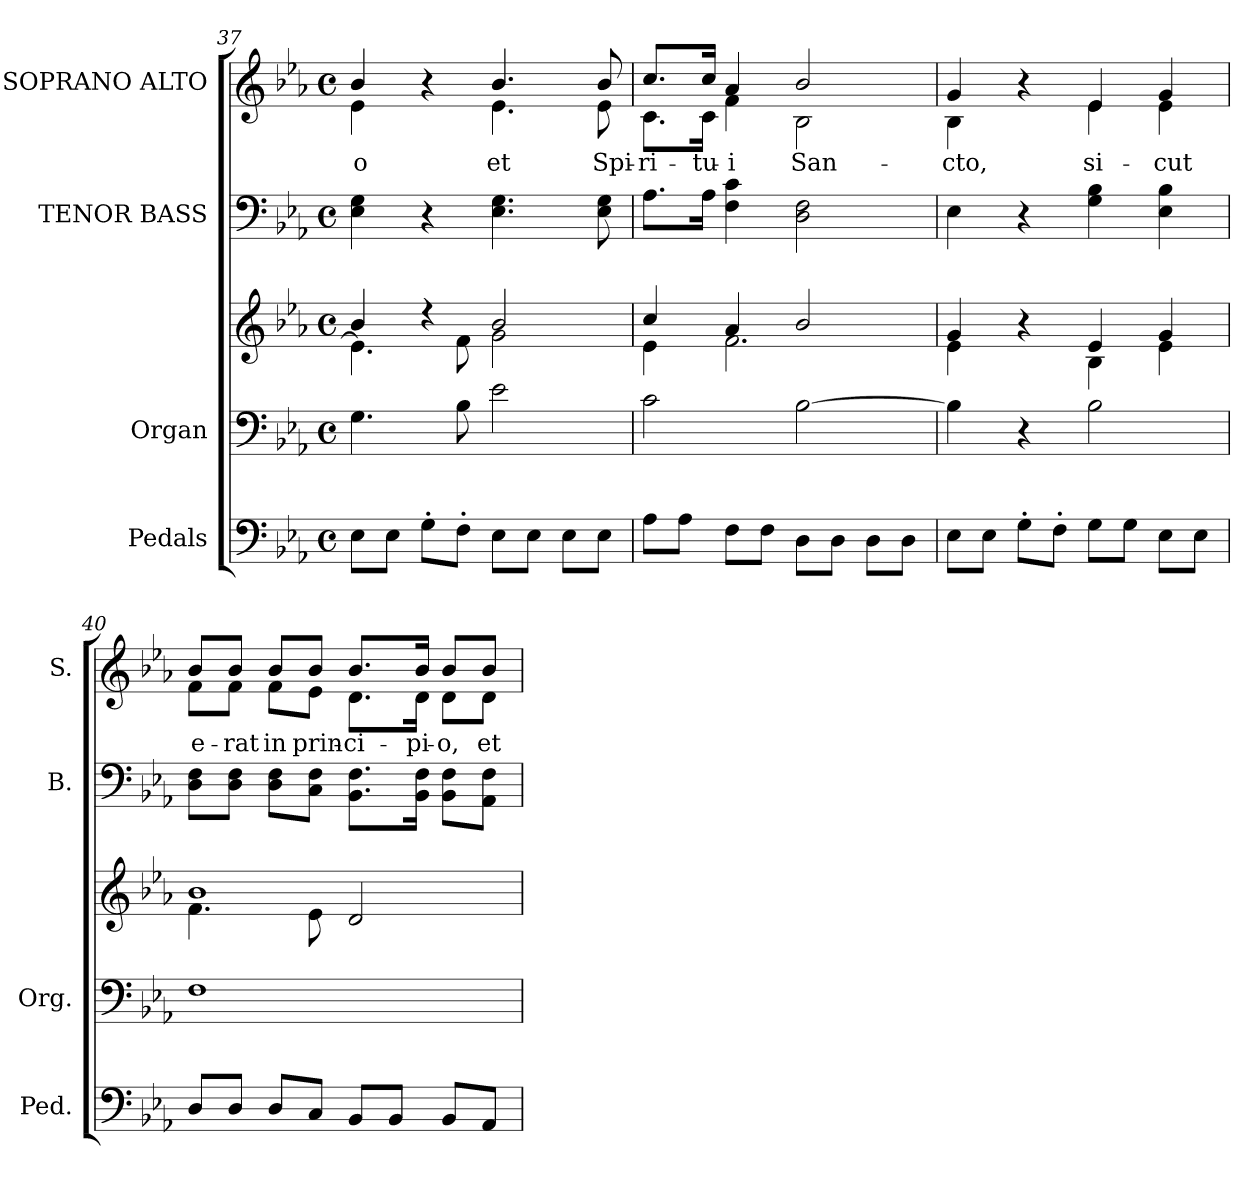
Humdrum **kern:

**kern	**kern	**kern	**kern	**kern	**text
*part4	*part3	*part3	*part2	*part1	*part1
*staff5	*staff4	*staff3	*staff2	*staff1	*staff1
*I"Pedals	*I"Organ	*	*I"TENOR BASS	*I"SOPRANO ALTO	*
*I'Ped.	*I'Org.	*	*I'B.	*I'S.	*
*clefF4	*clefF4	*clefG2	*clefF4	*clefG2	*
*k[b-e-a-]	*k[b-e-a-]	*k[b-e-a-]	*k[b-e-a-]	*k[b-e-a-]	*
*E-:	*E-:	*E-:	*E-:	*E-:	*
*M4/4	*M4/4	*M4/4	*M4/4	*M4/4	*
*met(c)	*met(c)	*met(c)	*met(c)	*met(c)	*
=37	=37	=37	=37	=37	=37
*	*	*^	*	*	*
!	!	!	!	!	!	!LO:LY:b:color=#000000
*	*	*	*	*	*^	*
8E-i\L	4.Gi\	4b-i/	4.e-i\]	4E-i\ 4Gi	4b-i/	4e-i\	-o
8E-i\J	.	.	.	.	.	.	.
8G'i\L	.	4r	.	4r	4r	4ryy	.
8F'i\J	8B-i\	.	8fi\	.	.	.	.
!	!	!	!	!	!	!	!LO:LY:b:color=#000000
8E-i\L	2e-i\	2b-i/	2gi\	4.E-i\ 4.Gi	4.b-i/	4.e-i\	et
8E-i\J	.	.	.	.	.	.	.
8E-i\L	.	.	.	.	.	.	.
!	!	!	!	!	!	!	!LO:LY:b:color=#000000
8E-i\J	.	.	.	8E-i\ 8Gi	8b-i/	8e-i\	Spi-
!!LO:PB:g=z	!!
=38	=38	=38	=38	=38	=38	=38	=38
!	!	!	!	!	!	!	!LO:LY:b:color=#000000
8A-i\L	2ci\	4cci/	4e-i\	8.A-i\L	8.cci/L	8.ci\L	-ri-
8A-i\J	.	.	.	.	.	.	.
!	!	!	!	!	!	!	!LO:LY:b:color=#000000
.	.	.	.	16A-i\Jk	16cci/Jk	16ci\Jk	-tu-
!	!	!	!	!	!	!	!LO:LY:b:color=#000000
8Fi\L	.	4a-i/	2.fi\	4Fi\ 4ci	4a-i/	4fi\	-i
8Fi\J	.	.	.	.	.	.	.
!	!	!	!	!	!	!	!LO:LY:b:color=#000000
8Di\L	[2B-i\	2b-i/	.	2Di\ 2Fi	2b-i/	2B-i\	San-
8Di\J	.	.	.	.	.	.	.
8Di\L	.	.	.	.	.	.	.
8Di\J	.	.	.	.	.	.	.
=39	=39	=39	=39	=39	=39	=39	=39
!	!	!	!	!	!	!	!LO:LY:b:color=#000000
8E-i\L	4B-i\]	4gi/	4e-i\	4E-i\	4gi/	4B-i\	-cto,
8E-i\J	.	.	.	.	.	.	.
8G'i\L	4r	4r	4ryy	4r	4r	4ryy	.
8F'i\J	.	.	.	.	.	.	.
!	!	!	!	!	!	!	!LO:LY:b:color=#000000
8Gi\L	2B-i\	4e-i/	4B-i\	4Gi\ 4B-i	4e-i/	4e-i\	si-
8Gi\J	.	.	.	.	.	.	.
!	!	!	!	!	!	!	!LO:LY:b:color=#000000
8E-i\L	.	4gi/	4e-i\	4E-i\ 4B-i	4gi/	4e-i\	-cut
8E-i\J	.	.	.	.	.	.	.
=40	=40	=40	=40	=40	=40	=40	=40
!	!	!	!	!	!	!	!LO:LY:b:color=#000000
8Di/L	1Fi	1b-i	4.fi\	8Di\ 8Fi\L	8b-i/L	8fi\L	e-
!	!	!	!	!	!	!	!LO:LY:b:color=#000000
8Di/J	.	.	.	8Di\ 8Fi\J	8b-i/J	8fi\J	-rat
!	!	!	!	!	!	!	!LO:LY:b:color=#000000
8Di/L	.	.	.	8Di\ 8Fi\L	8b-i/L	8fi\L	in
!	!	!	!	!	!	!	!LO:LY:b:color=#000000
8Ci/J	.	.	8e-i\	8Ci\ 8Fi\J	8b-i/J	8e-i\J	prin-
!	!	!	!	!	!	!	!LO:LY:b:color=#000000
8BB-i/L	.	.	2di/	8.BB-i\ 8.Fi\L	8.b-i/L	8.di\L	-ci-
8BB-i/J	.	.	.	.	.	.	.
!	!	!	!	!	!	!	!LO:LY:b:color=#000000
.	.	.	.	16BB-i\ 16Fi\Jk	16b-i/Jk	16di\Jk	-pi-
!	!	!	!	!	!	!	!LO:LY:b:color=#000000
8BB-i/L	.	.	.	8BB-i\ 8Fi\L	8b-i/L	8di\L	-o,
!	!	!	!	!	!	!	!LO:LY:b:color=#000000
8AA-i/J	.	.	.	8AA-i\ 8Fi\J	8b-i/J	8di\J	et
*	*	*v	*v	*	*v	*v	*
=	=	=	=	=	=
*-	*-	*-	*-	*-	*-
